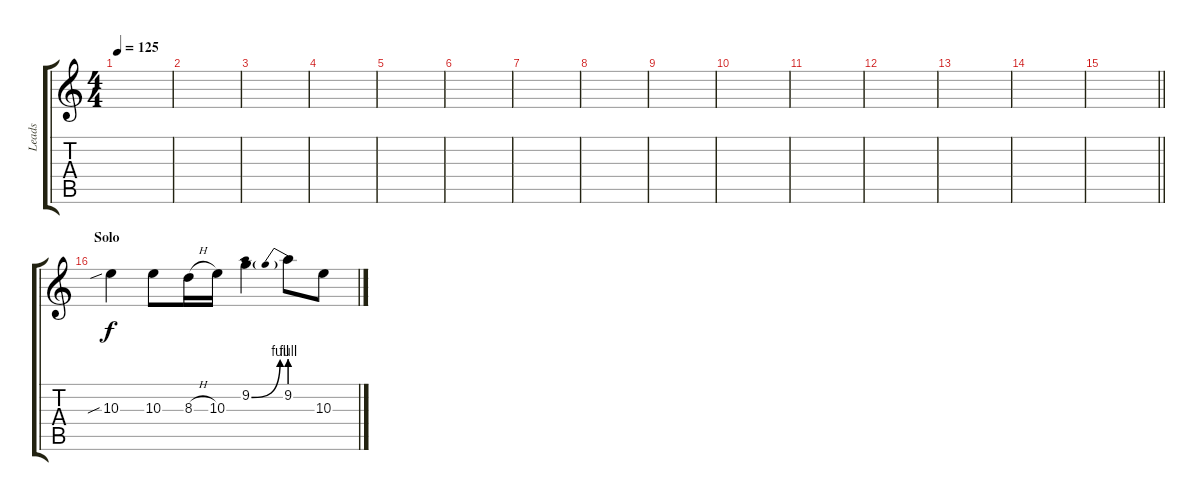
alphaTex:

\track ("Leads" "Leads") {instrument distortionguitar}
\staff {score tabs}
\tuning (Eb4 Bb3 Gb3 Db3 Ab2 Db2) {hide}
\ts (4 4)
\tempo 125
\clef g2
\ks c
|
|
|
|
|
|
|
|
|
|
|
|
|
|
\barLineRight lightlight
|
\section ("" "Solo")
10.3{sib}.4 10.3.8 8.3{h}.16 10.3.16 9.2{be (bend 0 0 60 4)}.4 9.2{be (prebend 0 4 60 4)}.8 10.3.8
